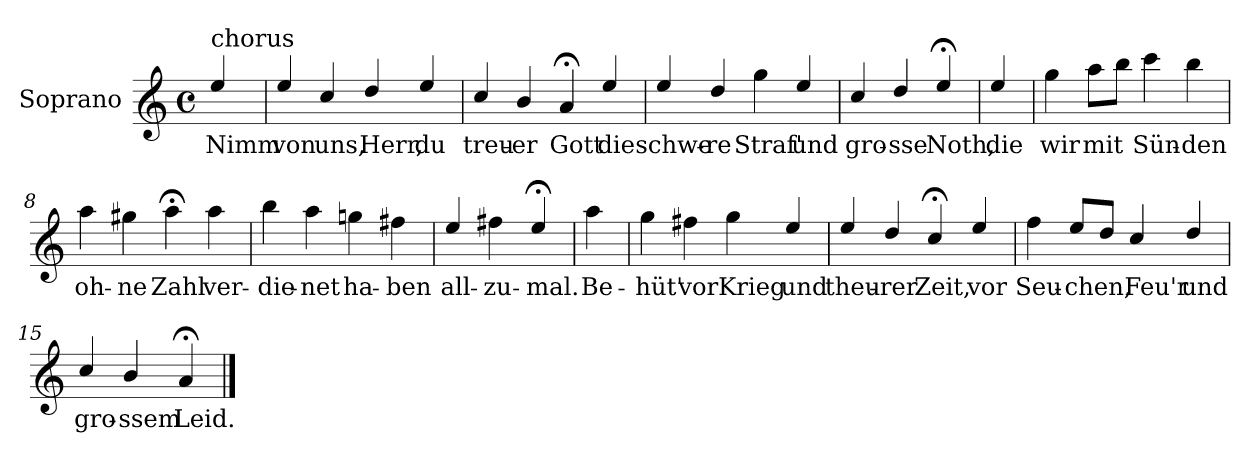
**kern	**text
*part1	*part1
*staff1	*staff1
*I"Soprano	*
*I'S.	*
*clefG2	*
*k[]	*
*a:	*
*M4/4	*
*met(c)	*
=1	=1
!LO:TX:a:t=chorus	!
!	!LO:LY:b
4ee/	Nimm
=2	=2
!	!LO:LY:b
4ee/	von
!	!LO:LY:b
4cc/	uns,
!	!LO:LY:b
4dd/	Herr,
!	!LO:LY:b
4ee/	du
=3	=3
!	!LO:LY:b
4cc/	treu-
!	!LO:LY:b
4b/	-er
!	!LO:LY:b
4a;</	Gott
!	!LO:LY:b
4ee/	die
=4	=4
!	!LO:LY:b
4ee/	schwe-
!	!LO:LY:b
4dd/	-re
!	!LO:LY:b
4gg\	Straf'
!	!LO:LY:b
4ee/	und
!!LO:LB:g=z
=5	=5
!	!LO:LY:b
4cc/	gro-
!	!LO:LY:b
4dd/	-sse
!	!LO:LY:b
4ee;</	Noth,
=6	=6
!	!LO:LY:b
4ee/	die
=7	=7
!	!LO:LY:b
4gg\	wir
!	!LO:LY:b
8aa\L	mit
8bb\J	.
!	!LO:LY:b
4ccc\	Sün-
!	!LO:LY:b
4bb\	-den
=8	=8
!	!LO:LY:b
4aa\	oh-
!	!LO:LY:b
4gg#X\	-ne
!	!LO:LY:b
4aa;<\	Zahl
!	!LO:LY:b
4aa\	ver-
=9	=9
!	!LO:LY:b
4bb\	-die-
!	!LO:LY:b
4aa\	-net
!	!LO:LY:b
4ggn\	ha-
!	!LO:LY:b
4ff#X\	-ben
!!LO:LB:g=z
=10	=10
!	!LO:LY:b
4ee/	all-
!	!LO:LY:b
4ff#X\	-zu-
!	!LO:LY:b
4ee;</	-mal.
=11	=11
!	!LO:LY:b
4aa\	Be-
=12	=12
!	!LO:LY:b
4gg\	-hüt'
!	!LO:LY:b
4ff#X\	vor
!	!LO:LY:b
4gg\	Krieg
!	!LO:LY:b
4ee/	und
=13	=13
!	!LO:LY:b
4ee/	theu-
!	!LO:LY:b
4dd/	-rer
!	!LO:LY:b
4cc;</	Zeit,
!	!LO:LY:b
4ee/	vor
=14	=14
!	!LO:LY:b
4ff\	Seu-
!	!LO:LY:b
8ee/L	-chen,
8dd/J	.
!	!LO:LY:b
4cc/	Feu'r
!	!LO:LY:b
4dd/	und
!!LO:LB:g=z
=15	=15
!	!LO:LY:b
4cc/	gro-
!	!LO:LY:b
4b/	-ssem
!	!LO:LY:b
4a;</	Leid.
==	==
*-	*-
